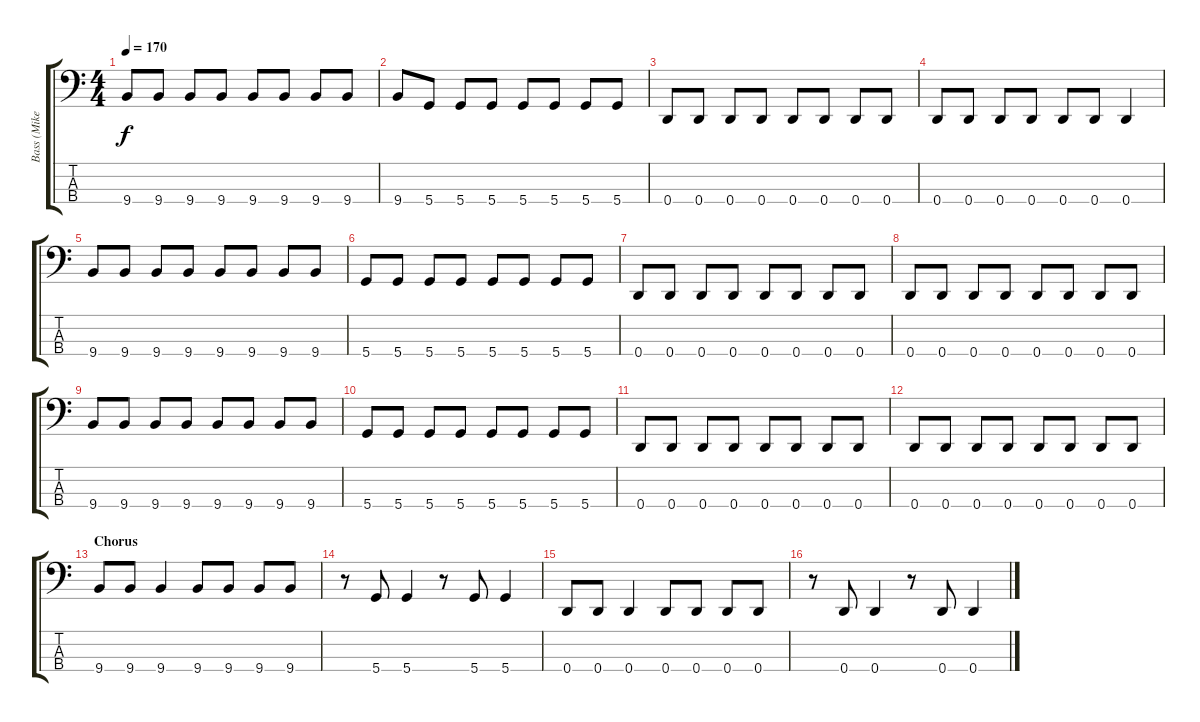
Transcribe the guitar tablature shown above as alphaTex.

\track ("Bass (Mike Glita)" "Bass (Mike") {instrument electricbassfinger}
\staff {score tabs}
\tuning (G2 D2 A1 D1) {hide}
\ts (4 4)
\tempo 170
\clef f4
\ks c
9.4.8{dy f} 9.4.8 9.4.8 9.4.8 9.4.8 9.4.8 9.4.8 9.4.8 |
9.4.8 5.4.8 5.4.8 5.4.8 5.4.8 5.4.8 5.4.8 5.4.8 |
0.4.8 0.4.8 0.4.8 0.4.8 0.4.8 0.4.8 0.4.8 0.4.8 |
0.4.8 0.4.8 0.4.8 0.4.8 0.4.8 0.4.8 0.4.4 |
9.4.8 9.4.8 9.4.8 9.4.8 9.4.8 9.4.8 9.4.8 9.4.8 |
5.4.8 5.4.8 5.4.8 5.4.8 5.4.8 5.4.8 5.4.8 5.4.8 |
0.4.8 0.4.8 0.4.8 0.4.8 0.4.8 0.4.8 0.4.8 0.4.8 |
0.4.8 0.4.8 0.4.8 0.4.8 0.4.8 0.4.8 0.4.8 0.4.8 |
9.4.8 9.4.8 9.4.8 9.4.8 9.4.8 9.4.8 9.4.8 9.4.8 |
5.4.8 5.4.8 5.4.8 5.4.8 5.4.8 5.4.8 5.4.8 5.4.8 |
0.4.8 0.4.8 0.4.8 0.4.8 0.4.8 0.4.8 0.4.8 0.4.8 |
0.4.8 0.4.8 0.4.8 0.4.8 0.4.8 0.4.8 0.4.8 0.4.8 |
\section ("" "Chorus")
9.4.8 9.4.8 9.4.4 9.4.8 9.4.8 9.4.8 9.4.8 |
r.8 5.4.8 5.4.4 r.8 5.4.8 5.4.4 |
0.4.8 0.4.8 0.4.4 0.4.8 0.4.8 0.4.8 0.4.8 |
r.8 0.4.8 0.4.4 r.8 0.4.8 0.4.4
